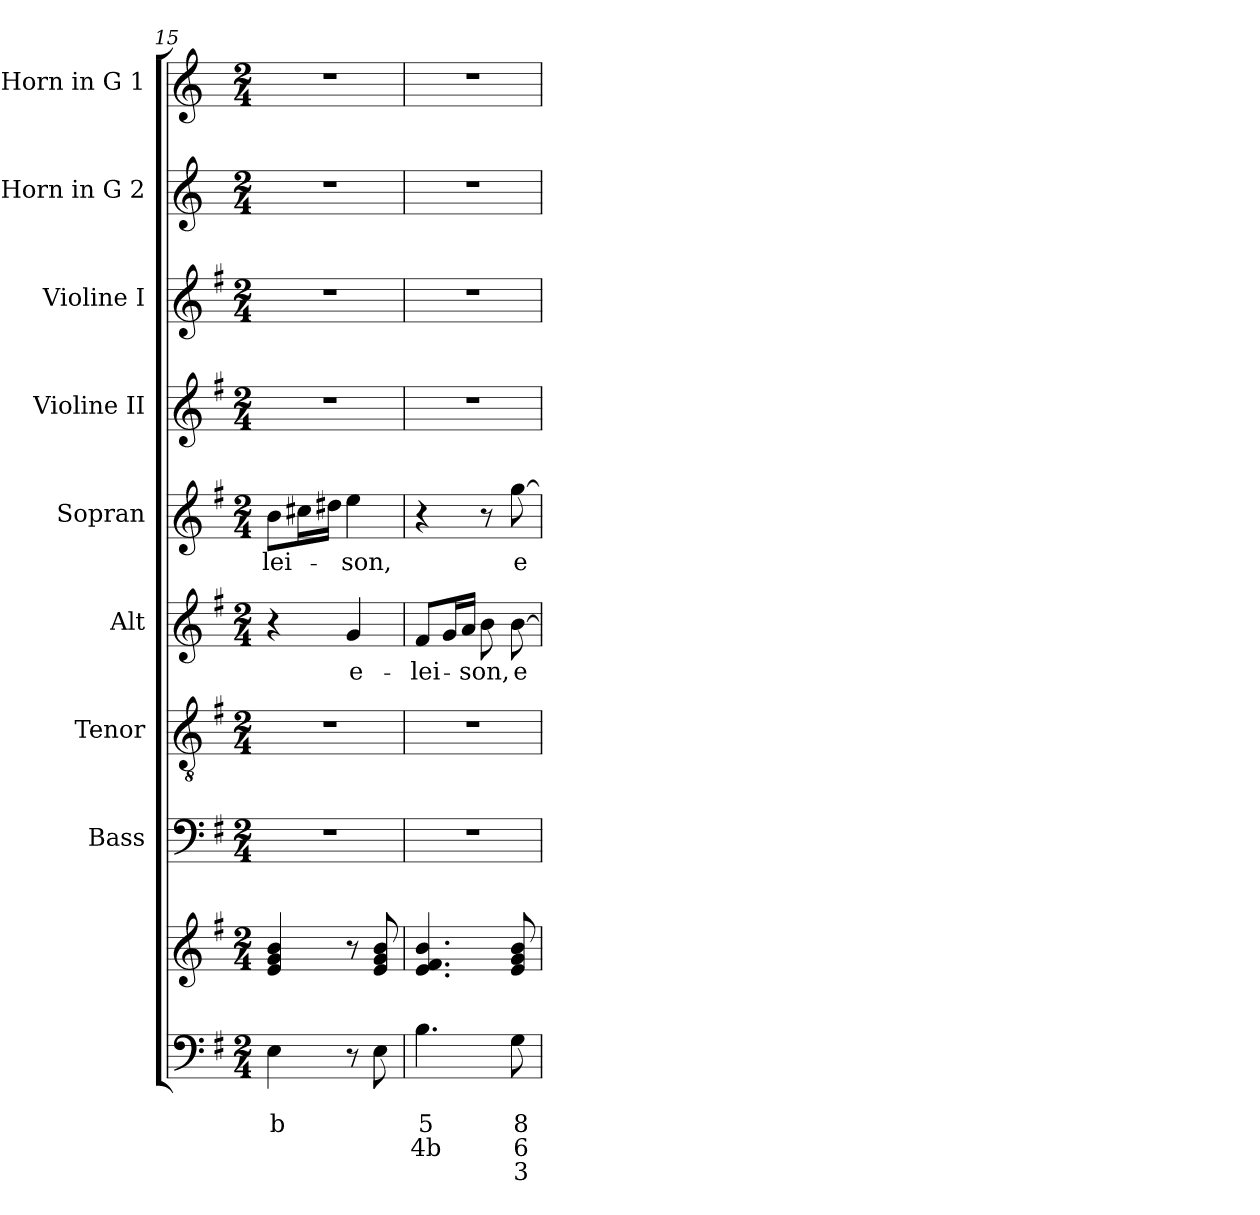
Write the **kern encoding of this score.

**kern	**text	**text	**text	**text	**kern	**kern	**kern	**kern	**text	**kern	**text	**kern	**kern	**kern	**kern
*part9	*part9	*part9	*part9	*part9	*part9	*part8	*part7	*part6	*part6	*part5	*part5	*part4	*part3	*part2	*part1
*staff10	*staff10	*staff10	*staff10	*staff10	*staff9	*staff8	*staff7	*staff6	*staff6	*staff5	*staff5	*staff4	*staff3	*staff2	*staff1
*	*	*	*	*	*	*I"Bass	*I"Tenor	*I"Alt	*	*I"Sopran	*	*I"Violine II	*I"Violine I	*I"Horn in G 2	*I"Horn in G 1
*	*	*	*	*	*	*I'B.	*I'T.	*I'A.	*	*I'S.	*	*I'Vl. II	*I'Vl. I	*	*
*clefF4	*	*	*	*	*clefG2	*clefF4	*clefGv2	*clefG2	*	*clefG2	*	*clefG2	*clefG2	*clefG2	*clefG2
*	*	*	*	*	*	*	*	*	*	*	*	*	*	*ITrd3c5	*ITrd3c5
*k[f#]	*	*	*	*	*k[f#]	*k[f#]	*k[f#]	*k[f#]	*	*k[f#]	*	*k[f#]	*k[f#]	*k[f#]	*k[f#]
*G:	*	*	*	*	*G:	*G:	*G:	*G:	*	*G:	*	*G:	*G:	*G:	*G:
*M2/4	*	*	*	*	*M2/4	*M2/4	*M2/4	*M2/4	*	*M2/4	*	*M2/4	*M2/4	*M2/4	*M2/4
=15	=15	=15	=15	=15	=15	=15	=15	=15	=15	=15	=15	=15	=15	=15	=15
!	!	!LO:LY:b	!	!	!	!	!	!	!	!	!LO:LY:b	!	!	!	!
4E\	.	b	.	.	4e/ 4g/ 4b/	2r	2r	4r	.	8b\L	-lei-	2r	2r	2r	2r
.	.	.	.	.	.	.	.	.	.	16cc#X\L	.	.	.	.	.
.	.	.	.	.	.	.	.	.	.	16dd#X\JJ	.	.	.	.	.
!	!	!	!	!	!	!	!	!	!LO:LY:b	!	!LO:LY:b	!	!	!	!
8r	.	.	.	.	8r	.	.	4g/	e-	4ee\	-son,	.	.	.	.
8E\	.	.	.	.	8e/ 8g/ 8b/	.	.	.	.	.	.	.	.	.	.
!!LO:LB:g=z
=16	=16	=16	=16	=16	=16	=16	=16	=16	=16	=16	=16	=16	=16	=16	=16
!	!	!LO:LY:b	!LO:LY:b	!	!	!	!	!	!LO:LY:b	!	!	!	!	!	!
4.B\	.	5	4b	.	4.e/ 4.f#/ 4.b/	2r	2r	8f#/L	-lei-	4r	.	2r	2r	2r	2r
.	.	.	.	.	.	.	.	16g/L	.	.	.	.	.	.	.
.	.	.	.	.	.	.	.	16a/JJ	.	.	.	.	.	.	.
!	!	!	!	!	!	!	!	!	!LO:LY:b	!	!	!	!	!	!
.	.	.	.	.	.	.	.	8b\	-son,	8r	.	.	.	.	.
!	!	!LO:LY:b	!LO:LY:b	!LO:LY:b	!	!	!	!	!LO:LY:b	!	!LO:LY:b	!	!	!	!
8G\	.	8	6	3	8e/ 8g/ 8b/	.	.	[8b\	e-	[8gg\	e-	.	.	.	.
=	=	=	=	=	=	=	=	=	=	=	=	=	=	=	=
*-	*-	*-	*-	*-	*-	*-	*-	*-	*-	*-	*-	*-	*-	*-	*-
